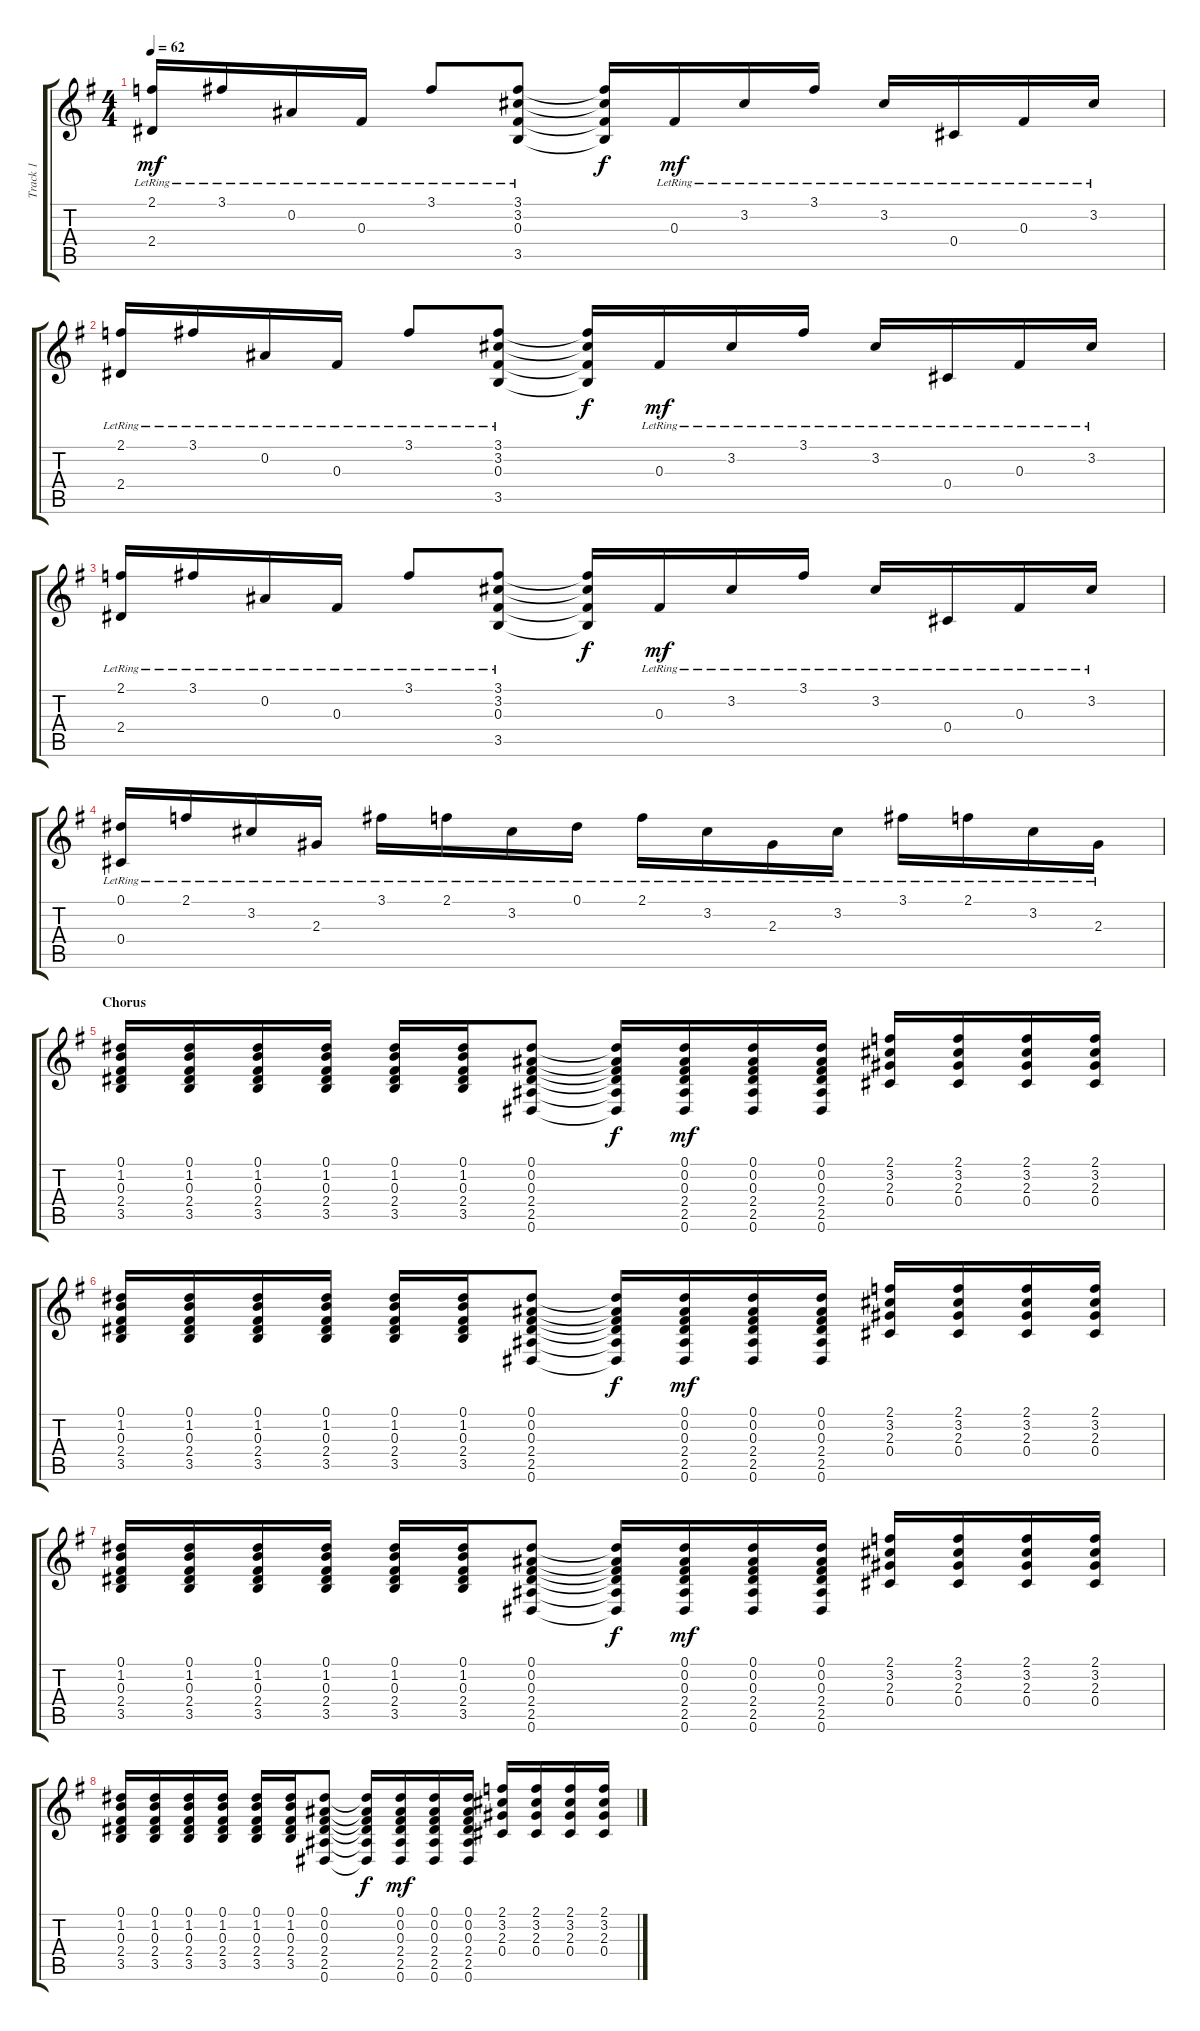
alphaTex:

\track ("Track 1" "Track 1") {instrument acousticguitarnylon}
\staff {score tabs}
\tuning (Eb4 Bb3 Gb3 Db3 Ab2 Eb2) {hide}
\ts (4 4)
\tempo 62
\clef g2
\ks g
(2.1{lr} 2.4{lr}).16{dy mf} 3.1{lr}.16 0.2{lr}.16 0.3{lr}.16 3.1{lr}.8 (3.1{lr} 3.2{lr} 0.3{lr} 3.5{lr}).8 (3.1{t} 3.2{t} 0.3{t} 3.5{t}).16{dy f} 0.3{lr}.16{dy mf} 3.2{lr}.16 3.1{lr}.16 3.2{lr}.16 0.4{lr}.16 0.3{lr}.16 3.2{lr}.16 |
(2.1{lr} 2.4{lr}).16 3.1{lr}.16 0.2{lr}.16 0.3{lr}.16 3.1{lr}.8 (3.1{lr} 3.2{lr} 0.3{lr} 3.5{lr}).8 (3.1{t} 3.2{t} 0.3{t} 3.5{t}).16{dy f} 0.3{lr}.16{dy mf} 3.2{lr}.16 3.1{lr}.16 3.2{lr}.16 0.4{lr}.16 0.3{lr}.16 3.2{lr}.16 |
(2.1{lr} 2.4{lr}).16 3.1{lr}.16 0.2{lr}.16 0.3{lr}.16 3.1{lr}.8 (3.1{lr} 3.2{lr} 0.3{lr} 3.5{lr}).8 (3.1{t} 3.2{t} 0.3{t} 3.5{t}).16{dy f} 0.3{lr}.16{dy mf} 3.2{lr}.16 3.1{lr}.16 3.2{lr}.16 0.4{lr}.16 0.3{lr}.16 3.2{lr}.16 |
(0.1{lr} 0.4{lr}).16 2.1{lr}.16 3.2{lr}.16 2.3{lr}.16 3.1{lr}.16 2.1{lr}.16 3.2{lr}.16 0.1{lr}.16 2.1{lr}.16 3.2{lr}.16 2.3{lr}.16 3.2{lr}.16 3.1{lr}.16 2.1{lr}.16 3.2{lr}.16 2.3{lr}.16 |
\section ("" "Chorus")
(0.1 1.2 0.3 2.4 3.5).16 (0.1 1.2 0.3 2.4 3.5).16 (0.1 1.2 0.3 2.4 3.5).16 (0.1 1.2 0.3 2.4 3.5).16 (0.1 1.2 0.3 2.4 3.5).16 (0.1 1.2 0.3 2.4 3.5).16 (0.1 0.2 0.3 2.4 2.5 0.6).8 (0.1{t} 0.2{t} 0.3{t} 2.4{t} 2.5{t} 0.6{t}).16{dy f} (0.1 0.2 0.3 2.4 2.5 0.6).16{dy mf} (0.1 0.2 0.3 2.4 2.5 0.6).16 (0.1 0.2 0.3 2.4 2.5 0.6).16 (2.1 3.2 2.3 0.4).16 (2.1 3.2 2.3 0.4).16 (2.1 3.2 2.3 0.4).16 (2.1 3.2 2.3 0.4).16 |
(0.1 1.2 0.3 2.4 3.5).16 (0.1 1.2 0.3 2.4 3.5).16 (0.1 1.2 0.3 2.4 3.5).16 (0.1 1.2 0.3 2.4 3.5).16 (0.1 1.2 0.3 2.4 3.5).16 (0.1 1.2 0.3 2.4 3.5).16 (0.1 0.2 0.3 2.4 2.5 0.6).8 (0.1{t} 0.2{t} 0.3{t} 2.4{t} 2.5{t} 0.6{t}).16{dy f} (0.1 0.2 0.3 2.4 2.5 0.6).16{dy mf} (0.1 0.2 0.3 2.4 2.5 0.6).16 (0.1 0.2 0.3 2.4 2.5 0.6).16 (2.1 3.2 2.3 0.4).16 (2.1 3.2 2.3 0.4).16 (2.1 3.2 2.3 0.4).16 (2.1 3.2 2.3 0.4).16 |
(0.1 1.2 0.3 2.4 3.5).16 (0.1 1.2 0.3 2.4 3.5).16 (0.1 1.2 0.3 2.4 3.5).16 (0.1 1.2 0.3 2.4 3.5).16 (0.1 1.2 0.3 2.4 3.5).16 (0.1 1.2 0.3 2.4 3.5).16 (0.1 0.2 0.3 2.4 2.5 0.6).8 (0.1{t} 0.2{t} 0.3{t} 2.4{t} 2.5{t} 0.6{t}).16{dy f} (0.1 0.2 0.3 2.4 2.5 0.6).16{dy mf} (0.1 0.2 0.3 2.4 2.5 0.6).16 (0.1 0.2 0.3 2.4 2.5 0.6).16 (2.1 3.2 2.3 0.4).16 (2.1 3.2 2.3 0.4).16 (2.1 3.2 2.3 0.4).16 (2.1 3.2 2.3 0.4).16 |
(0.1 1.2 0.3 2.4 3.5).16 (0.1 1.2 0.3 2.4 3.5).16 (0.1 1.2 0.3 2.4 3.5).16 (0.1 1.2 0.3 2.4 3.5).16 (0.1 1.2 0.3 2.4 3.5).16 (0.1 1.2 0.3 2.4 3.5).16 (0.1 0.2 0.3 2.4 2.5 0.6).8 (0.1{t} 0.2{t} 0.3{t} 2.4{t} 2.5{t} 0.6{t}).16{dy f} (0.1 0.2 0.3 2.4 2.5 0.6).16{dy mf} (0.1 0.2 0.3 2.4 2.5 0.6).16 (0.1 0.2 0.3 2.4 2.5 0.6).16 (2.1 3.2 2.3 0.4).16 (2.1 3.2 2.3 0.4).16 (2.1 3.2 2.3 0.4).16 (2.1 3.2 2.3 0.4).16
